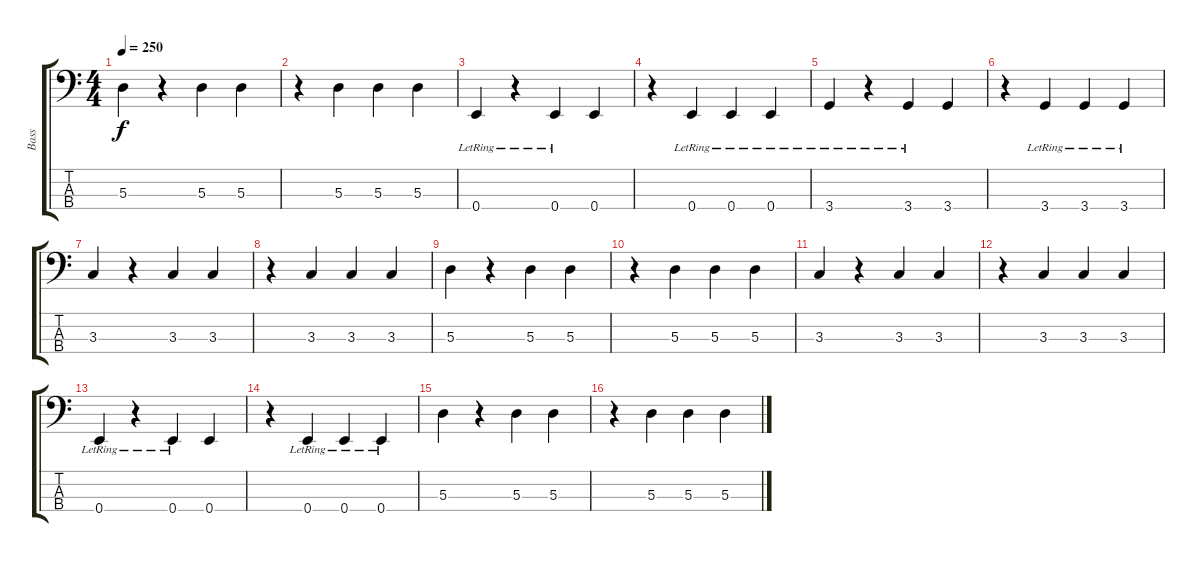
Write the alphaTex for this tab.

\track ("Bass" "Bass") {instrument electricbassfinger}
\staff {score tabs}
\tuning (G2 D2 A1 E1) {hide}
\ts (4 4)
\tempo 250
\clef f4
\ks c
5.3.4{dy f} r.4 5.3.4 5.3.4 |
r.4 5.3.4 5.3.4 5.3.4 |
0.4{lr}.4 r.4 0.4{lr}.4 0.4.4 |
r.4 0.4{lr}.4 0.4{lr}.4 0.4{lr}.4 |
3.4{lr}.4 r.4 3.4{lr}.4 3.4.4 |
r.4 3.4{lr}.4 3.4{lr}.4 3.4{lr}.4 |
3.3.4 r.4 3.3.4 3.3.4 |
r.4 3.3.4 3.3.4 3.3.4 |
5.3.4 r.4 5.3.4 5.3.4 |
r.4 5.3.4 5.3.4 5.3.4 |
3.3.4 r.4 3.3.4 3.3.4 |
r.4 3.3.4 3.3.4 3.3.4 |
0.4{lr}.4 r.4 0.4{lr}.4 0.4.4 |
r.4 0.4{lr}.4 0.4{lr}.4 0.4{lr}.4 |
5.3.4 r.4 5.3.4 5.3.4 |
r.4 5.3.4 5.3.4 5.3.4
